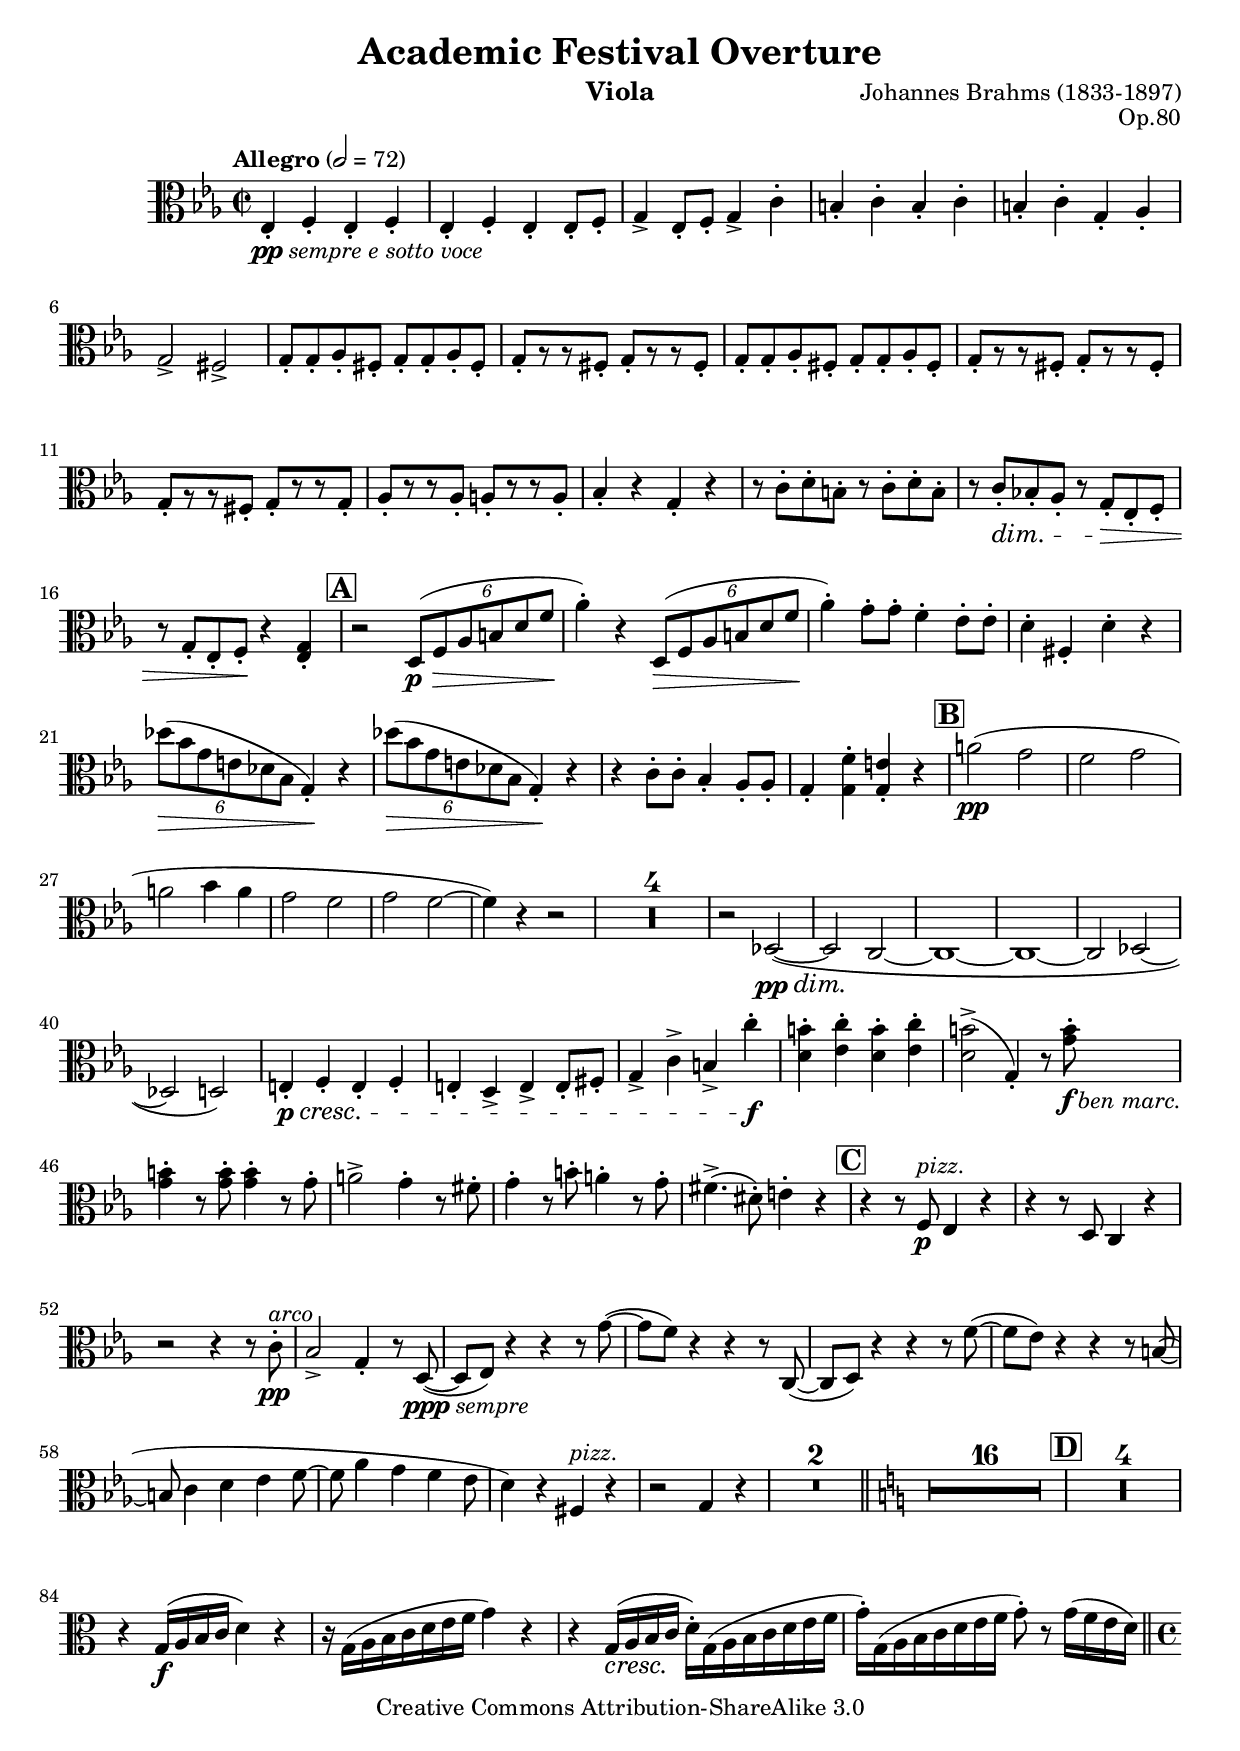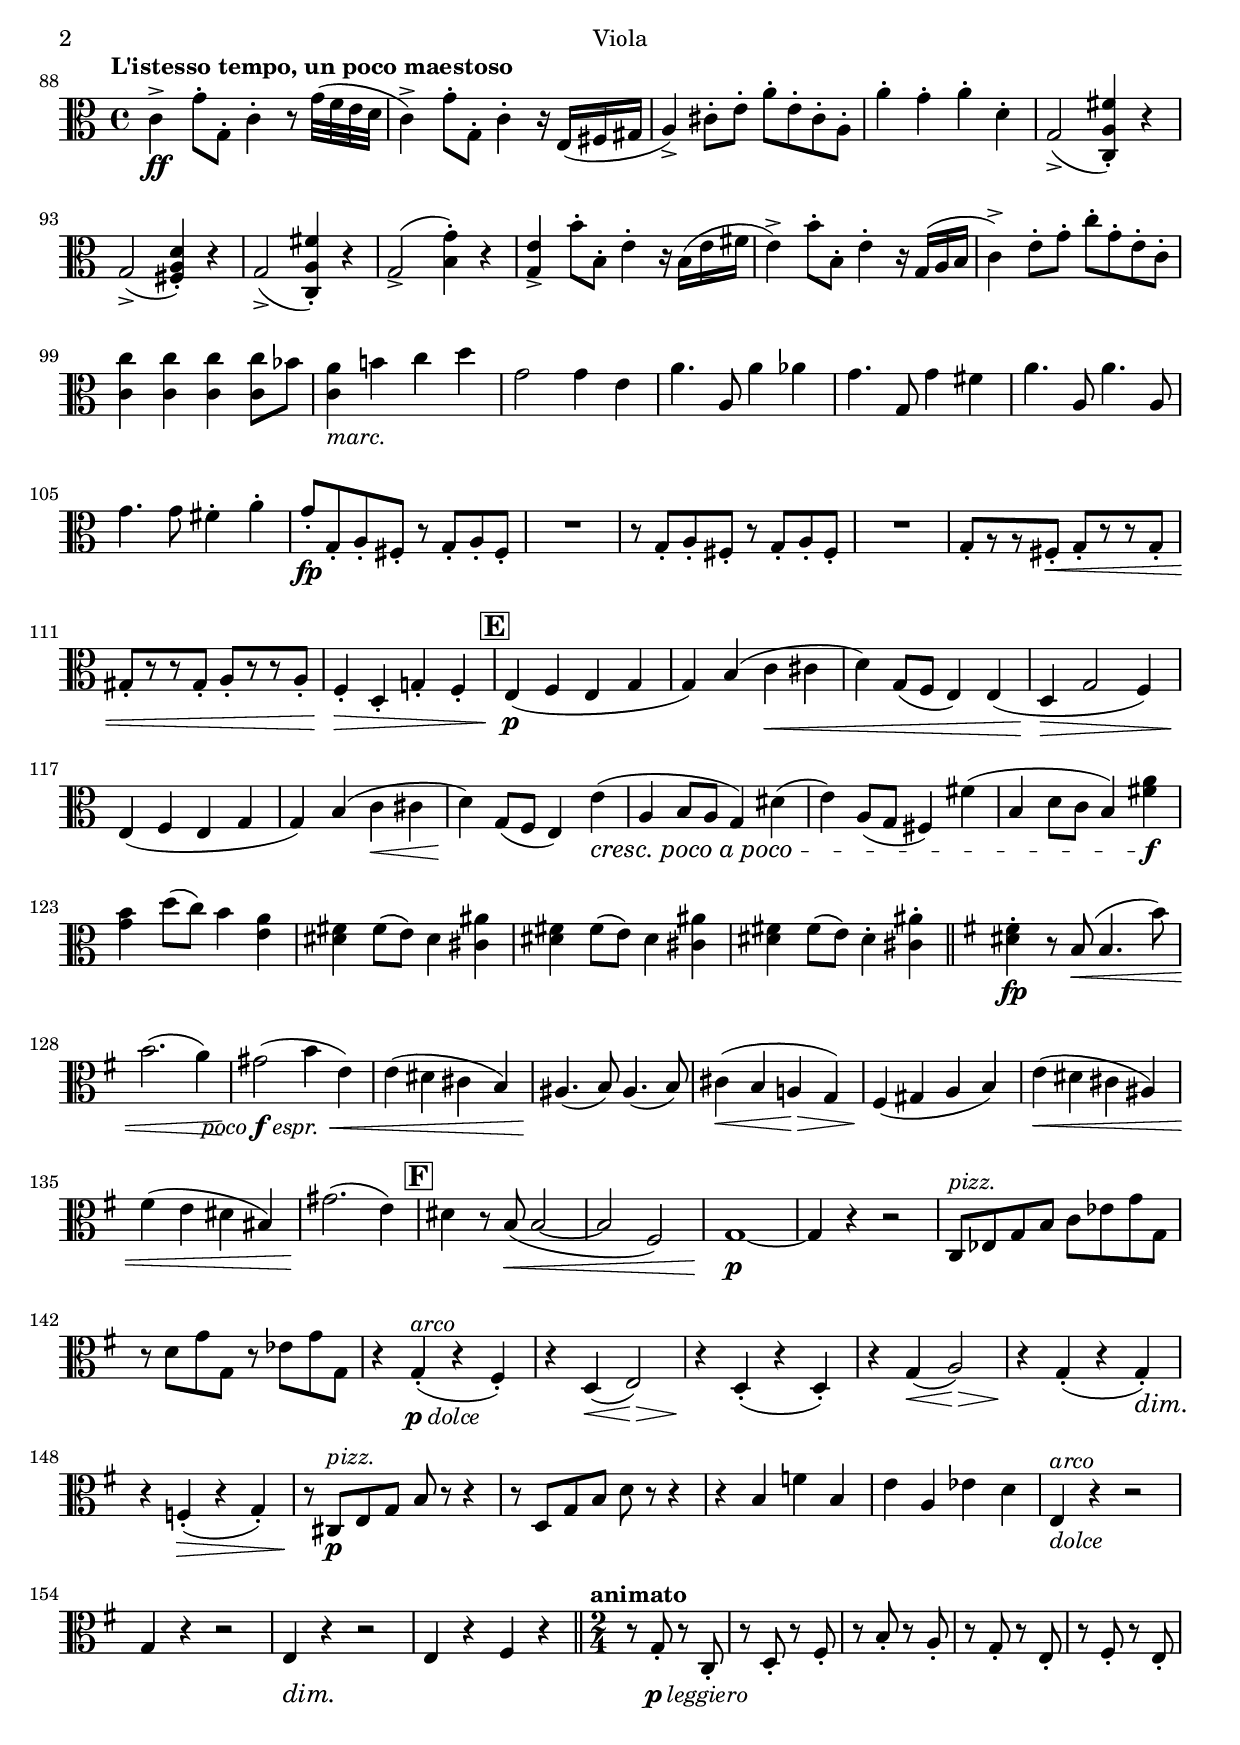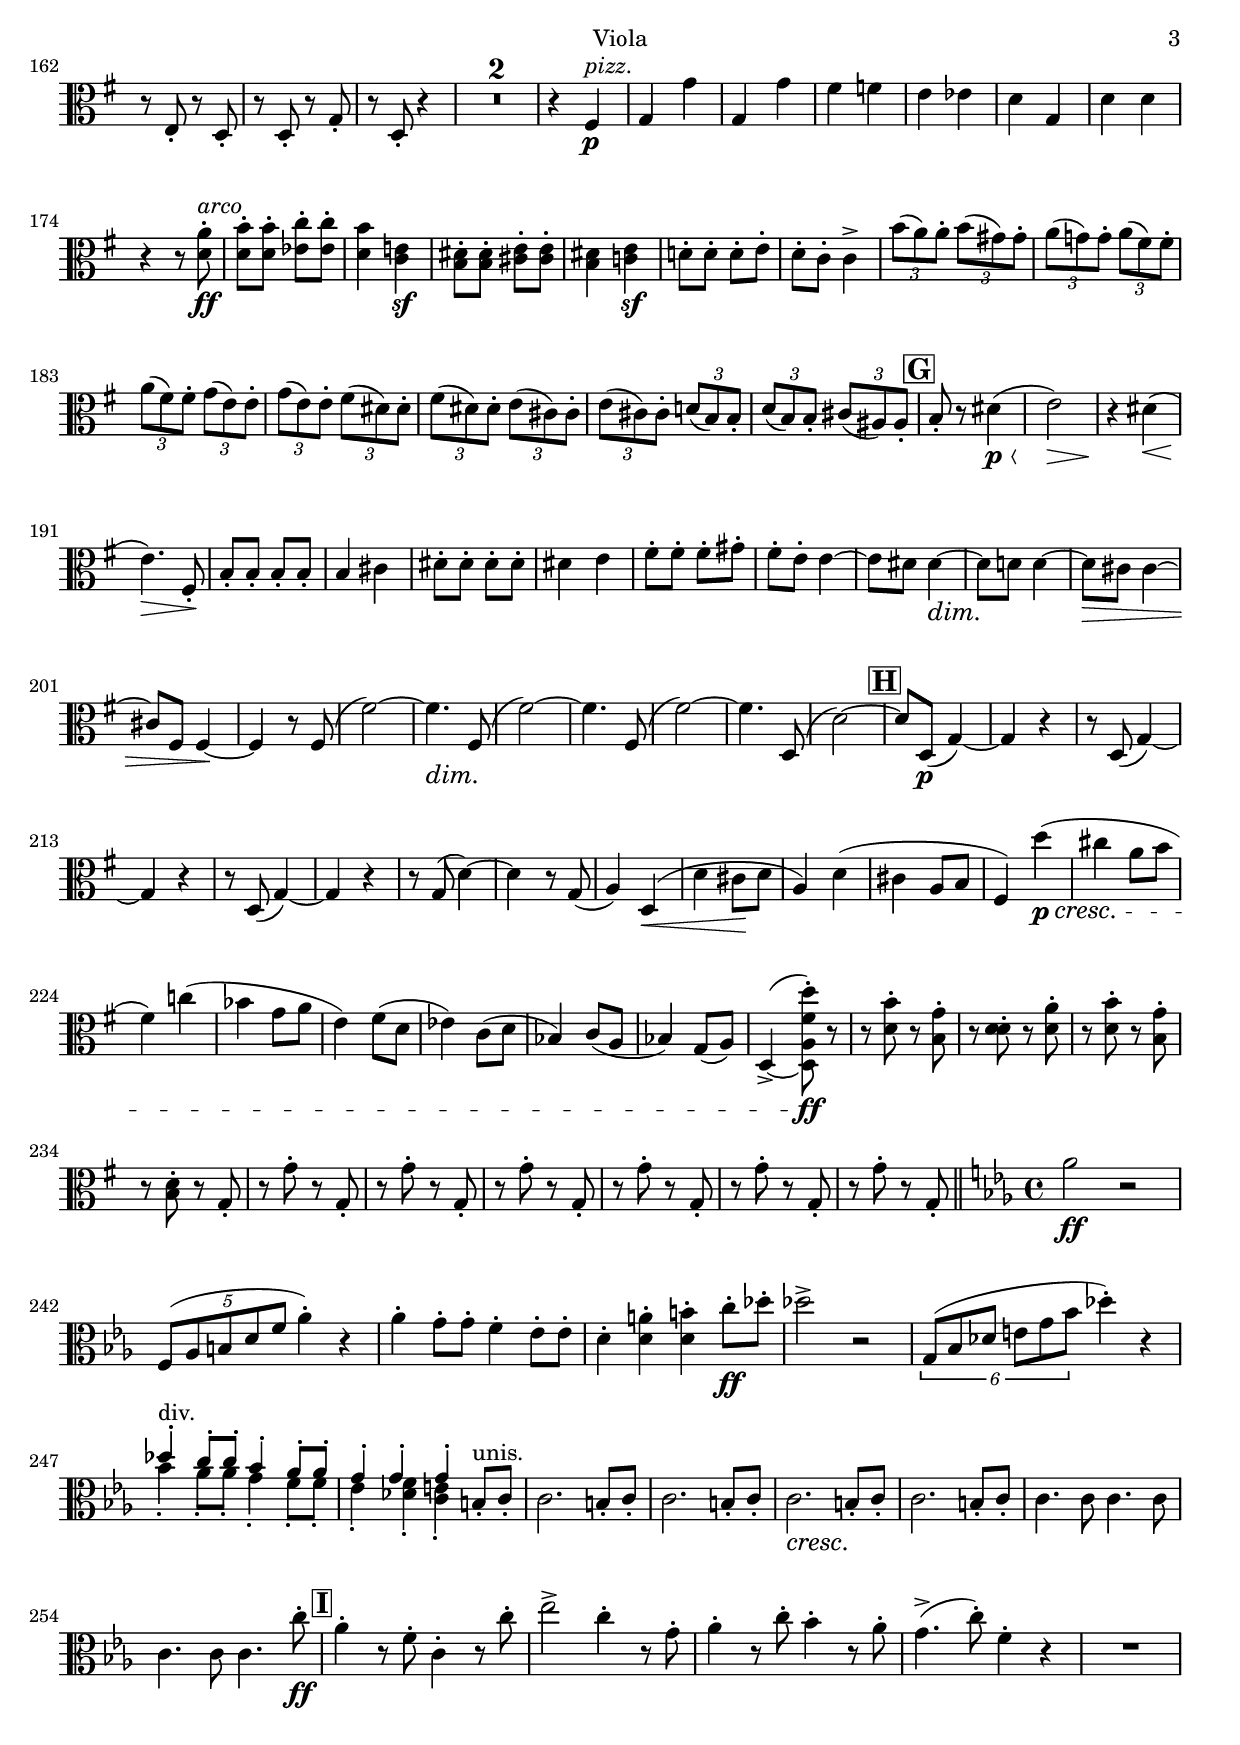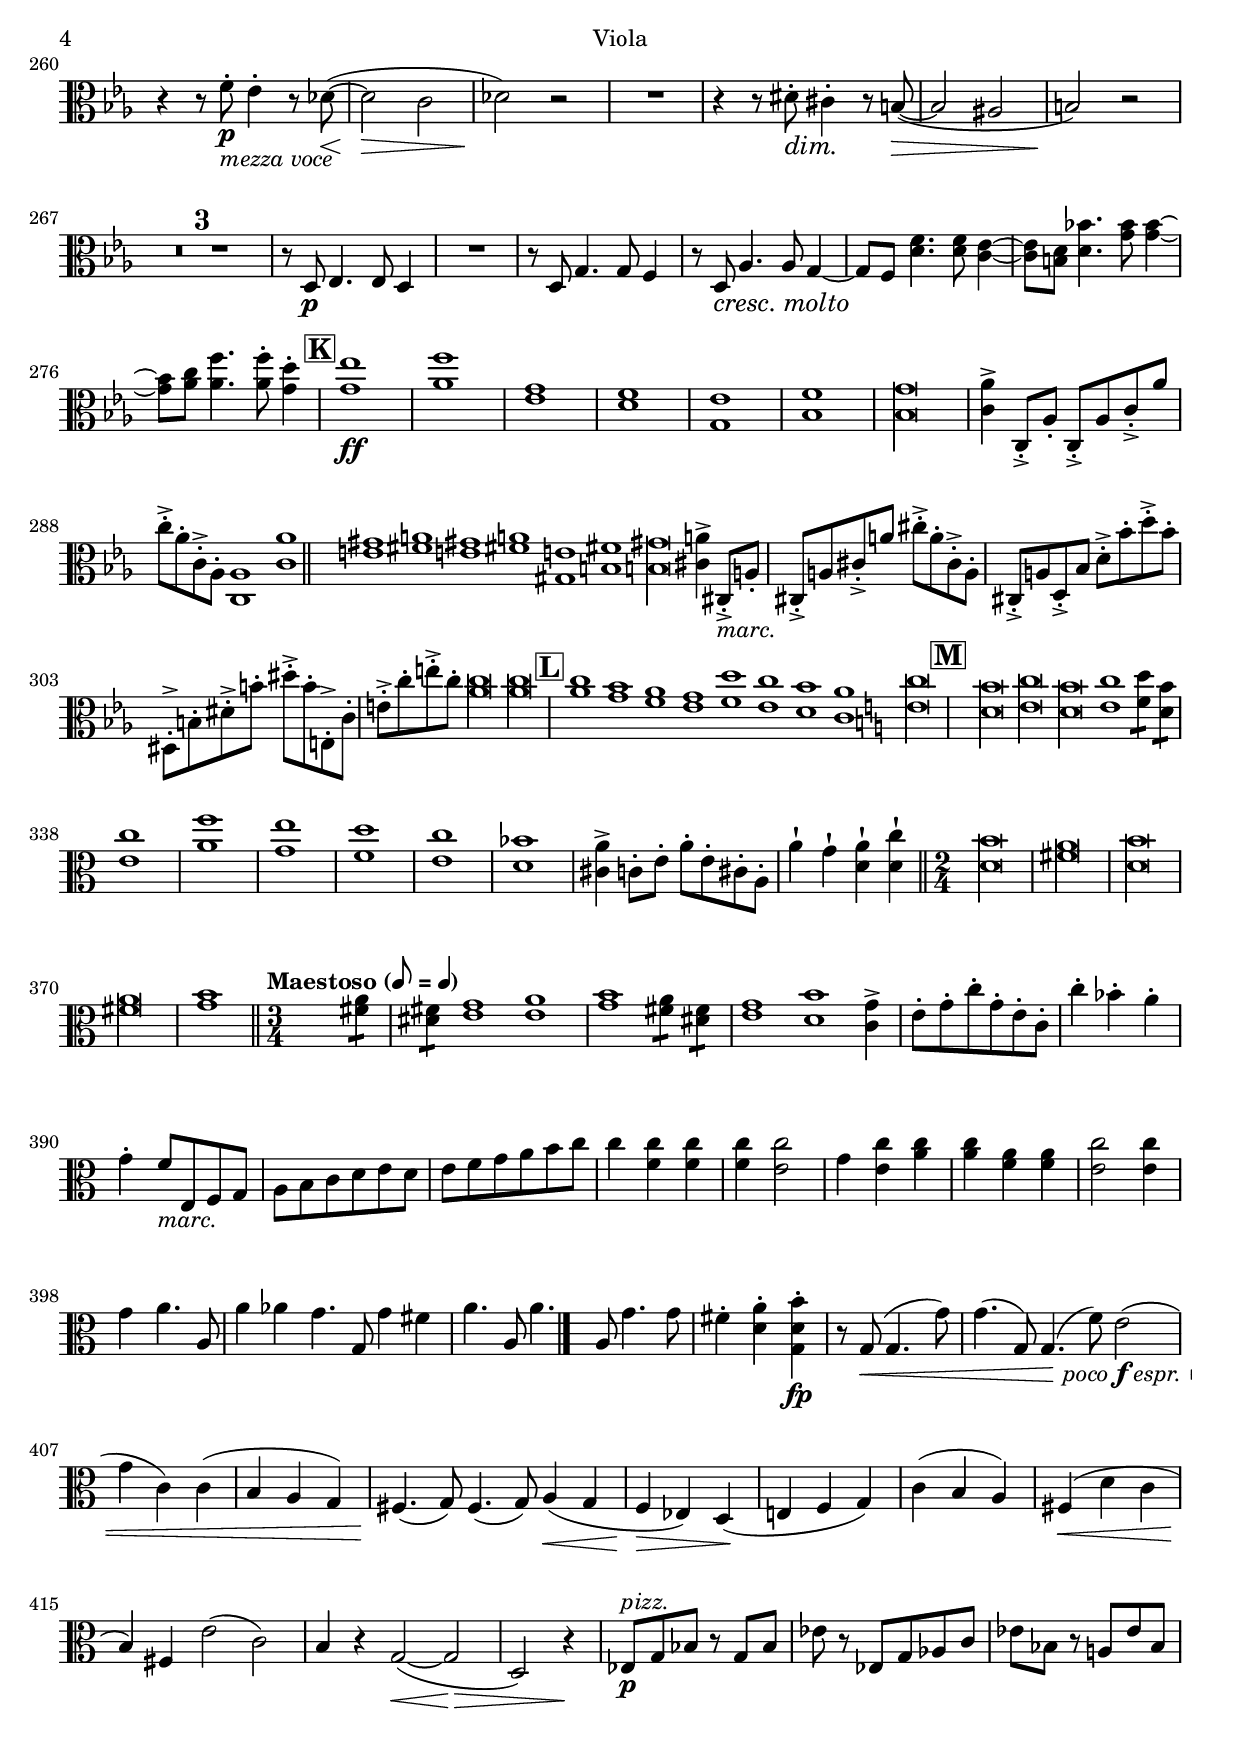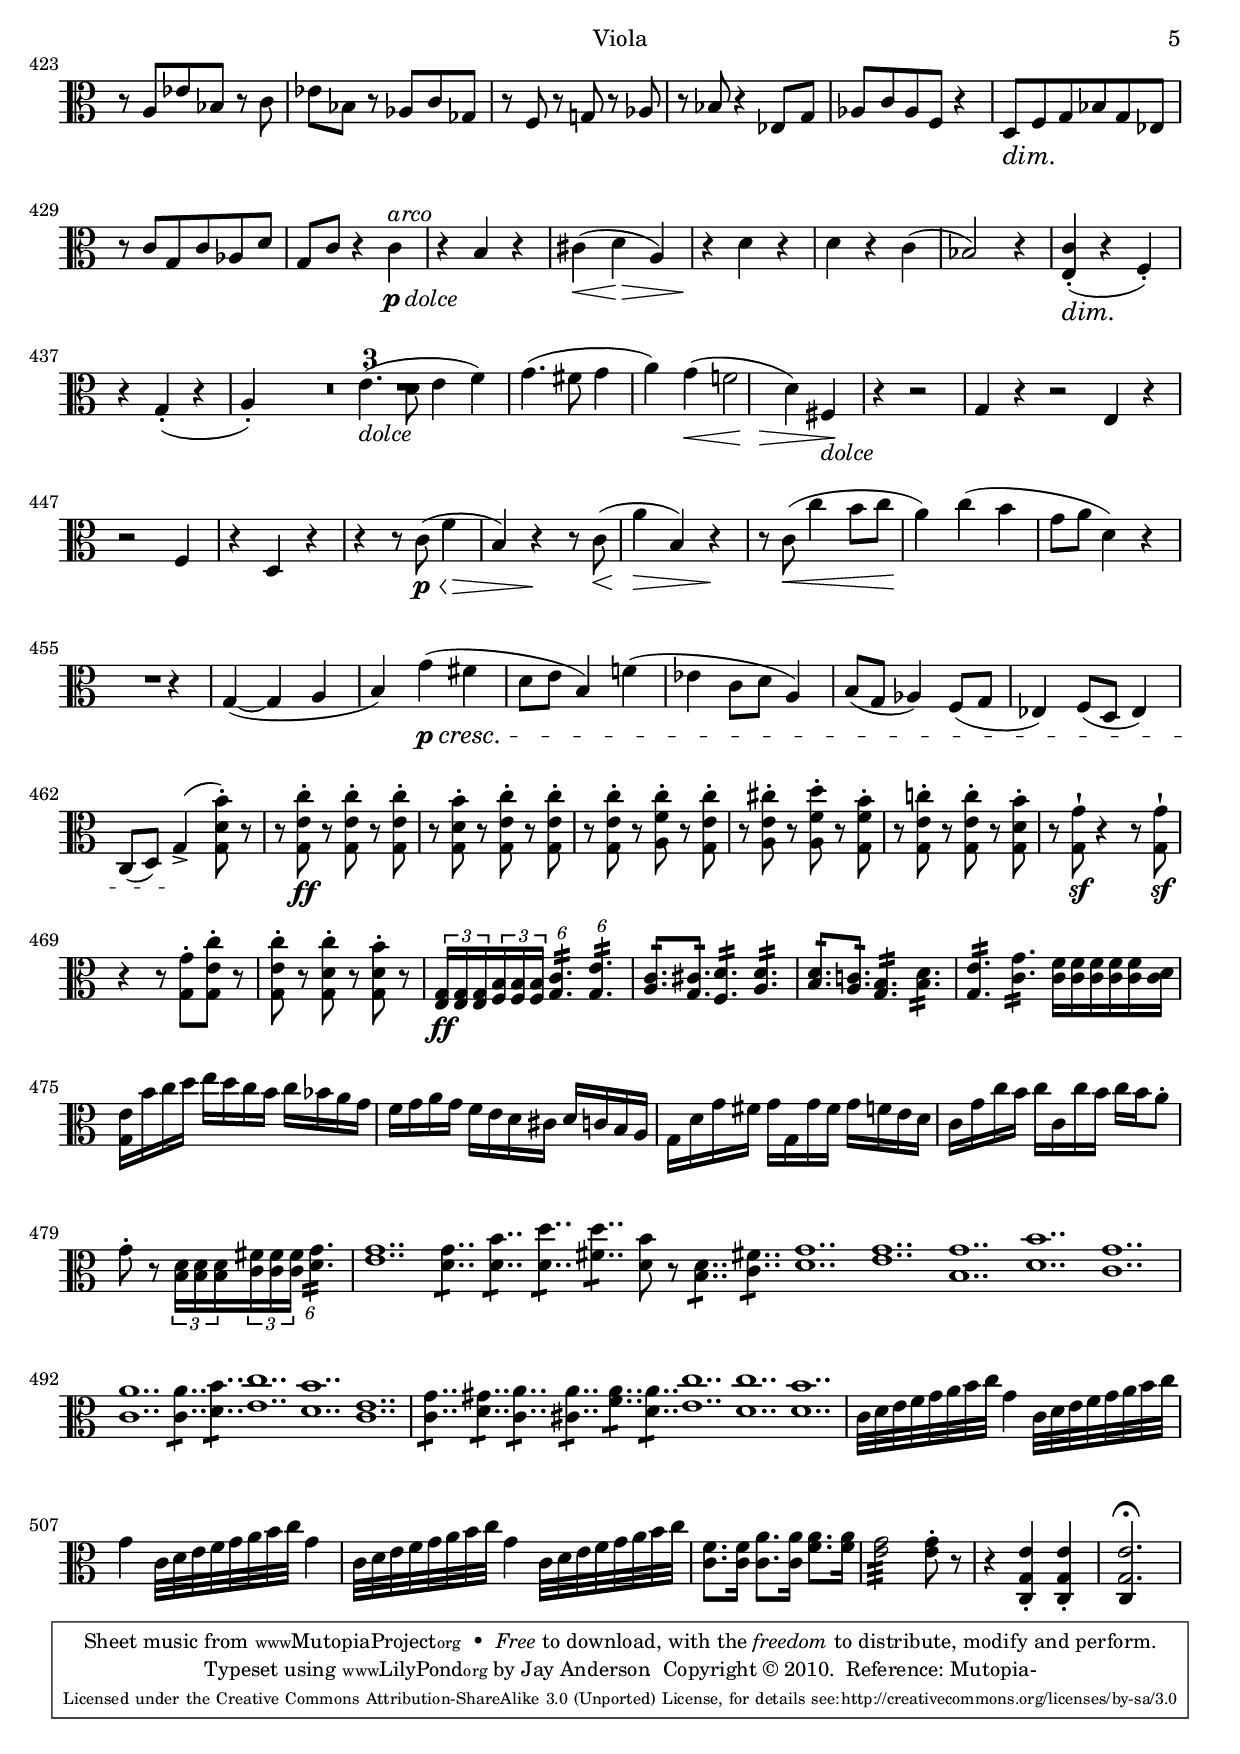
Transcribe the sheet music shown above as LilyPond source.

\version "2.18.2"

\include "defs.ily"
\version "2.18.2"

viola = \relative c
{
  \set Staff.midiInstrument = "string ensemble 1"
  \clef alto
  \key c \minor
  \graceSync
  ees4-.\ppSempreESottoVoce f-. ees-. f-. |
  ees-. f-. ees-. ees8-. f-. |
  g4-> ees8-. f-. g4-> c-. |
  b-. c-. b-. c-. |
  b-. c-. g-. aes-. |
  g2-> fis-> |
  \repeat unfold 2
  {
    g8-. g-. aes-. fis-.  g8-. g-. aes-. fis-. |
    g[-. r r fis]-.  g[-. r r fis]-.
  }
  g[-. r r fis]-.  g[-. r r g]-.
  aes[-. r r aes]-.  a[-. r r a]-.
  bes4-. r g-. r |
  r8 c-. d-. b-. r8 c-. d-. b-. |
  r c-.\dim bes-. aes-. r g-.\> ees-. f-. |
  r g-. ees-. f-.\! r4 <ees g>-. |

  %A
  r2 \times 4/6 {d8(\p\> f aes b d f} |
  aes4-.)\! r \times 4/6 {d,,8(\> f aes b d f} |
  aes4-.)\! g8-. g-. f4-. ees8-. ees-. |
  d4-. fis,-. d'-. r |
  \repeat unfold 2
  {
    \times 4/6 {des'8(\> bes g e des bes} g4-.)\! r |
  }
  r4 c8-. c-. bes4-. aes8-. aes-. |
  g4-. <g f'>-. <g e'>-. r |

  %B
  a'2(\pp g |
  f g |
  a bes4 a |
  g2 f |
  g f~ |
  f4) r r2 |
  R1*4 |
  r2 des,~(\pp\justDim |
  des c~ |
  c1~ |
  c~ |
  c2 des~ |
  des d) |
  e4-.\p\cresc f-. e-. f-. |
  e-. d-> e-> e8-. fis-. |
  g4-> c-> b-> c'-.\f |
  \repeat unfold 2 {<d, b'>-. <ees c'>-.} |
  <d b'>2(-> g,4-.) r8 <g' b>-.\fBenMarc |
  <g b>4-. r8 <g b>-. <g b>4-. r8 g-. |
  a2-> g4-. r8 fis-. |
  g4-. r8 b-. a4-. r8 g-. |
  fis4.->( dis8-.) e4-. r |

  %C
  r4 r8 f,8\p^\pizz ees4 r |
  r4 r8 d c4 r |
  r2 r4 r8 c'-.\pp^\arco |
  bes2-> g4-. r8 d8~(\pppSempre |
  d ees) r4 r r8 g'~( |
  g f) r4 r r8 c,~( |
  c d) r4 r r8 f'~( |
  f ees) r4 r r8 b~( |
  b c4 d ees f8~ |
  f aes4 g f ees8 |
  d4) r fis,^\pizz r |
  r2 g4 r |
  R1*2 |

  \key c \major
  R1*16 |

  %D
  R1*4 |
  r4 g16(\f a b c d4) r |
  r16 g,( a b c d e f g4) r |
  r g,16(\justCresc a b c d-.) g,( a b c d e f |
  g-.) g,( a b c d e f g8-.) r g16( f e d) |

  %4/4
  c4->\ff g'8-. g,-. c4-. r8 g'32( f e d |
  c4->) g'8-. g,-. c4-. r16 e,( fis gis |
  a4->) cis8-. e-. a-. e-. cis-. a-. |
  a'4-. g-. a-. d,-. |
  g,2->( <c, a' fis'>4-.) r |
  g'2->( <fis a d>4-.) r |
  g2->( <c, a' fis'>4-.) r |
  g'2->( <b g'>4-.) r |
  <g e'>-> b'8-. b,-. e4-. r16 b( e fis |
  e4->) b'8-. b,-. e4-. r16 g,( a b |
  c4->) e8-. g-. c-. g-. e-. c-. |
  \repeat unfold 3 <c c'>4 <c c'>8 bes' |
  <a c,>4_\marc b c d |
  g,2 g4 e |
  a4. a,8 a'4 aes |
  g4. g,8 g'4 fis |
  a4. a,8 a'4. a,8 |
  g'4. g8 fis4-. a-. |
  g8-.\fp g,-. a-. fis-. r g-. a-. fis-. |
  R1 |
  r8 g-. a-. fis-. r g-. a-. fis-. |
  R1 |
  g8[-. r r fis]-.\< g[-. r r g]-. |
  gis8[-. r r gis]-. a[-. r r a]-. |
  f4-.\> d-. g-. f-. |

  %E
  e(\p f e g |
  g) b( c\< cis |
  d) g,8( f e4) e( |
  d\> g2 f4) s1*0\! |
  e4( f e g |
  g) b( c\< cis |
  d)\! g,8( f e4) e'(\crescPocoAPoco |
  a, b8 a g4) dis'( |
  e) a,8( g fis4) fis'( |
  b, d8 c b4) <a' fis>\f |
  <b g> d8( c) b4 <a e> |
  \repeat unfold 2 {<fis dis> fis8( e) dis4 <cis ais'> |}
  <fis dis> fis8( e) dis4-. <cis ais'>-. |

  \key g \major
  <dis fis>-.\fp r8 b8(\< b4. b'8) |
  b2.( a4) |
  gis2(\pocoFEspr\< b4 e,) |
  e4( dis cis b) s1*0\! |
  ais4.( b8) ais4.( b8) |
  cis4(\< b a\> g) s1*0\! |
  fis4( gis a b) |
  e(\< dis cis ais) |
  fis'( e dis bis) s1*0\! |
  gis'2.( e4) |

  %F
  dis4 r8 b(\< b2~ |
  b fis) |
  g1~\p |
  g4 r r2 |
  c,8^\pizz ees g b c ees g g, |
  r d' g g, r ees' g g, |
  r4 g-.(\pDolce^\arco r fis-.) |
  r4 d(\< e2)\> s1*0\! |
  r4 d-.( r d-.) |
  r4 g(\< a2)\> s1*0\! |
  r4 g-.( r g-.)\justDim |
  r f-.(\> r g-.) s1*0\! |
  r8 cis,\p^\pizz e g b r r4 |
  r8 d, g b d r r4 |
  r b f' b, |
  e a, ees' d |
  e,_\dolce^\arco r r2 |
  g4 r r2 |
  e4\justDim r r2 |
  e4 r fis r |

  %2/4
  r8 g-.\pLeggiero r c,-. |
  r d-. r fis-. |
  r b-. r a-. |
  r g-. r e-. |
  r fis-. r e-. |
  r e-. r d-. |
  r d-. r g-. |
  r d-. r4 |
  R2*2 |
  r4 fis\p^\pizz |
  g g' |
  g, g' |
  fis f |
  e ees |
  d g, |
  d' d |
  r r8 <d a'>-.\ff^\arco |
  <d b'>-. <d b'>-. <ees c'>-. <ees c'>-. |
  <d b'>4 <c e>\sf |
  <b dis>8-. <b dis>-. <cis e>-. <cis e>-. |
  <b dis>4 <c e>\sf |
  d8-. d-. d-. e-. |
  d-. c-. c4-> |
  \times 2/3 {b'8( a) a-.} \times 2/3 {b( gis) gis-.} |
  \times 2/3 {a( g) g-.} \times 2/3 {a( fis) fis-.} |
  \times 2/3 {a( fis) fis-.} \times 2/3 {g( e) e-.} |
  \times 2/3 {g( e) e-.} \times 2/3 {fis( dis) dis-.} |
  \times 2/3 {fis( dis) dis-.} \times 2/3 {e( cis) cis-.} |
  \times 2/3 {e( cis) cis-.} \times 2/3 {d( b) b-.} |
  \times 2/3 {d( b) b-.} \times 2/3 {cis( ais) ais-.} |

  %G
  b8-. r dis4(\p\< |
  e2)\> s1*0\! |
  r4 dis(\< |
  e4.)\> fis,8-.\! |
  b-. b-. b-. b-. |
  b4 cis |
  dis8-. dis-. dis-. dis-. |
  dis4 e |
  fis8-. fis-. fis-. gis-. |
  fis-. e-. e4~ |
  e8 dis dis4~\justDim |
  dis8 d d4~ |
  d8\> cis cis4~ |
  cis8 fis, fis4~\! |
  fis r8 fis( |
  fis'2~) |
  fis4.\justDim fis,8( |
  fis'2~) |
  fis4. fis,8( |
  fis'2~) |
  fis4. d,8( |
  d'2~) |

  %H
  d8 d,(\p g4~) |
  g r |
  r8 d( g4~) |
  g r |
  r8 d( g4~) |
  g r |
  r8 g( d'4~) |
  d r8 g,( |
  a4) d,(\< |
  d' cis8\! d |
  a4) d( |
  cis a8 b |
  fis4) d''(\p\cresc |
  cis a8 b |
  fis4) c'( |
  bes4 g8 a |
  e4) fis8( d |
  ees4) c8( d |
  bes4) c8( a |
  bes4) g8( a) |
  d,4~(-> <d a' fis' d'>8-.)\ff r |
  r <d' b'>8-. r <b g'>-. |
  r << d-. d-. >> r <d a'>-. |
  r <d b'>-. r <b g'>-. |
  r <b d>-. r g-. |
  \repeat unfold 6 {r g'-. r g,-.} |

  %4/4
  \key c \minor
  aes'2\ff r |
  \times 4/5 {f,8( aes b d f} aes4-.) r |
  aes-. g8-. g-. f4-. ees8-. ees-. |
  d4-. <d a'>-. <d b'>-. c'8-.\ff des-. |
  des2-> r |
  \times 4/6 {g,,8( bes des e g bes} des4-.) r |
  <<
    s4^\div
    \new Voice
    {
      \voiceOne
      des4-. c8-. c-. bes4-. aes8-. aes-. |
      g4-. g-. g-.
    }
    \new Voice
    {
      \voiceTwo
      bes4-. aes8-. aes-. g4-. f8-. f-. |
      ees4-. <des f>-. <c e>-.
    }
  >> \oneVoice b8-.^\unis c-. |
  <<
    {s1 s s\justCresc s}
    \repeat unfold 4 {c2. b8-. c-. |}
  >> |
  c4. c8 c4. c8 |
  c4. c8 c4. c'8-.\ff |

  %I
  aes4-. r8 f8-. c4-. r8 c'-. |
  ees2-> c4-. r8 g-. |
  aes4-. r8 c-. bes4-. r8 aes-. |
  g4.->( c8-.) f,4-. r |
  R1 |
  r4 r8 f8-.\p_\mezzaVoce ees4-. r8 des8~(\< |
  des2\> c |
  des2)\! r |
  R1 |
  r4 r8 dis-.\justDim cis4-. r8 b~(\> |
  b2 ais |
  b)\! r |
  R1*3 |
  r8 d,\p ees4. ees8 d4 |
  R1 |
  r8 d g4. g8 f4 |
  r8 d\justCrescMolto aes'4. aes8 g4~ |
  g8 f <d' f>4. <d f>8 <c ees>4~ |
  <c ees>8 <b d> <d bes'>4. <g bes>8 <g bes>4~ |
  <g bes>8 <aes c> <aes f'>4. <aes f'>8-. <g d'>4-. |

  %K
  \tremolos #16 { <g ees'>4\ff <aes f'> <ees g> <d f> |
  <g, ees'> <bes f'> <bes g'>2 | }
  <c aes'>4-> c,8-.-> aes'-. c,-.-> aes' c-.-> aes' |
  c-.-> aes-. c,-.-> aes-. \tremolos #16 { <aes c,>4 <c aes'> |
  <e gis> <fis a> <e gis> <fis a> |
  <gis, e'> <b fis'> <b gis'>2 | }
  <cis a'>4-> cis,8-.->_\marc a'-. cis,-.-> a' cis-.-> a' |
  cis-.-> a-. cis,-.-> a-. cis,-.-> a' d,-.-> bes' |
  d-.-> bes'-. d-.-> bes-. dis,,-.-> b'-. dis-.-> b'-. |
  dis-.-> b-. e,,-.-> c'-. e-.-> c'-. e-.-> c-. |
  \tremolos #16 { <aes c>2 <aes c> |
  <aes c>4 <g bes> <f aes> <ees g> |
  <f d'> <ees c'> <d bes'> <c aes'> |

  \key c \major
  <e c'>2 <d b'> |
  <e c'>2 <d b'> |
  <e c'>4 <f d'>8 <d b'> <e c'>4 <a f'> |
  <g e'> <f d'> <e c'> <d bes'> | }
  <cis a'>4-> c8-. e-. a-. e-. cis-. a-. |
  a'4-! g-! <d a'>-! <d c'>-! |
  \tremolos #16 {
  \repeat unfold 2 {<d b'>2 <fis a> |}
  <g b>4 <fis a>8 <dis fis> <e g>4 <e a> |
  <g b>4 <fis a>8 <dis fis> <e g>4 <d b'> | }
  <c g'>4-> e8-. g-. c-. g-. e-. c-. |
  c'4-. bes-. a-. g-. |
  f8_\marc e, f g a b c d |
  e d e f g a b c |
  c4 \repeat unfold 3 <c f,> |
  <c e,>2 g4 <c e,> |
  <c a> <c a> <a f> <a f> |
  <e c'>2 <e c'>4 g |
  a4. a,8 a'4 aes |
  g4. g,8 g'4 fis |
  a4. a,8 a'4. a,8 |
  g'4. g8 fis4-. <d a'>-. |

  %L
  <g, d' b'>-.\fp r8 g(\< g4. g'8) |
  g4.( g,8) g4.( f'8) |
  e2(\pocoFEspr\< g4 c,) |
  c4( b a g) s1*0\! |
  \repeat unfold 2 {fis4.( g8)} |
  a4(\< g f\> ees) s1*0\! |
  d4( e f g) |
  c( b a) fis(\< |
  d' c b)\! fis |
  e'2( c) |

  %M
  b4 r g2~(\< |
  g\> d) s1*0\! |
  r4 ees8\p^\pizz g bes r g bes |
  ees r ees, g aes c ees bes |
  r a ees' bes r a ees' bes |
  r c ees bes r aes c ges |
  r f r g r aes r bes |
  r4 ees,8 g aes c aes f |
  r4 d8\justDim f g bes g ees |
  r c' g c aes d g, c |
  r4 c\pDolce^\arco r b |
  r cis(\< d\> a) s1*0\! |
  r4 d r d |
  r c( bes2) |
  r4 <c e,>4-.(\justDim r f,-.) |
  r g-.( r a-.) |
  R1 |
  e'4.(_\dolce d8 e4 f) |
  g4.( fis8 g4 a) |
  << {g4( f2 d4)} {s4\< s s\> s s1*0\!} >>
  fis,4_\dolce r r2 |
  g4 r r2 |
  e4 r r2 |
  f4 r d r |

  %2/4
  r4 r8 c'(\p\< |
  f4\> b,) s1*0\! |
  r4 r8 c(\< |
  a'4\> b,) s1*0\! |
  r4 r8 c(\< |
  c'4 b8 c |
  a4)\! c4( |
  b g8 a |
  d,4) r |
  R2 |
  r4 g,~( |
  g a |
  b) g'(\p\cresc |
  fis d8 e |
  b4) f'( |
  ees c8 d |
  a4) b8( g |
  aes4) f8( g |
  ees4) f8( d |
  ees4) c8( d) |
  g4->(\! <g d' b'>8-.) r |
  r <g e' c'>-.\ff r <g e' c'>-. |
  r <g e' c'>-. r <g d' b'>-. |
  r <g e' c'>-. r <g e' c'>-. |
  r <g e' c'>-. r <a f' c'>-. |
  r <g e' c'>-. r <a e' cis'>-. |
  r <a f' d'>-. r <g f' b>-. |
  r <g e' c'>-. r <g e' c'>-. |
  r <g d' b'>-. r <g g'>-!\sf |
  r4 r8 <g g'>-!\sf |
  r4 r8 <g g'>-. |
  <g e' c'>-. r <g e' c'>-. r |
  <g d' c'>-. r <g d' b'>-. r |

  %3/4
  s1*0\ff \times 2/3 {\repeat unfold 3 <e g>16} \times 2/3 {\repeat unfold 3 <f b>}
    \times 4/6 {\repeat tremolo 6 <g c>}
    \times 4/6 {\repeat tremolo 6 <g e'>} |
  \tupletOff
  \times 2/3 {\repeat tremolo 3 <a c>} \times 2/3 {\repeat tremolo 3 <g cis>}
    \times 4/6 {\repeat tremolo 6 <f d'>}
    \times 4/6 {\repeat tremolo 6 <a d>} |
  \times 2/3 {\repeat tremolo 3 <b d>} \times 2/3 {\repeat tremolo 3 <a c>}
    \times 4/6 {\repeat tremolo 6 <g b>}
    \times 4/6 {\repeat tremolo 6 <b d>} |
  \times 4/6 {\repeat tremolo 6 <g e'>}
    \times 4/6 {\repeat tremolo 6 <c g'>}
    \times 4/6 {\repeat unfold 5 <c f> <c d>} |
  <g e'>16 \tremolos #32 { b'16 c d e d c b c bes a g |
  f g a g f e d cis d c b a |
  g d' g fis g g, g' fis g f e d |
  c g' c b c c, c' b c b} a8-. |
  g-. r
  \tupletOn
    \times 2/3 {\repeat unfold 3 <b, d>16} \times 2/3 {\repeat unfold 3 <c fis>16}
    \times 4/6 {\repeat tremolo 6 <d g>} |
  \tupletOff
  \tremolos #16 {\times 4/6 {<e g>4.}
    \times 2/3 {<d g>8.} \times 2/3 {<d b'>}
    \times 2/3 {<d d'>8.} \times 2/3 {<fis d'>}} |
  <d b'>8 r \tremolos #16 {
    \times 2/3 {<b d>8.} \times 2/3 {<c fis>8.} \times 4/6 {<d g>4.} |
  \times 4/6 {<e g>} \times 4/6 {<b g'>} \times 4/6 {<d b'>} |
  \times 4/6 {<c g'>} \times 4/6 {<c a'>} \times 2/3 {<c a'>8.} \times 2/3 {<d b'>} |
  \times 4/6 {<e c'>4.} \times 4/6 {<d b'>} \times 4/6 {<c e>} |
  \times 2/3 {<c g'>8.} \times 2/3 {<d gis>}
    \times 2/3 {<c a'>} \times 2/3 {<cis a'>}
    \times 2/3 {<f a>} \times 2/3 {<d a'>} |
  \times 4/6 {<e c'>4.} \times 4/6 {<d c'>} \times 4/6 {<d b'>}} |
  \repeat unfold 4 {c32 d e f g a b c g4} c,32 d e f g a b c |
  <c, f>8. <c f>16 <c a'>8. <c a'>16 <f a>8. <f a>16 |
  \repeat tremolo 16 <e g>32 <e g>8-. r |
  r4 <c, g' e'>-. <c g' e'>-. |
  <\stop c g' e'>2.\fermata |
}


instrument = "Viola"

\include "header.ily"

\score
{
  \new Staff
  {
    << \removeWithTag #'score \viola \outline >>
  }
}
